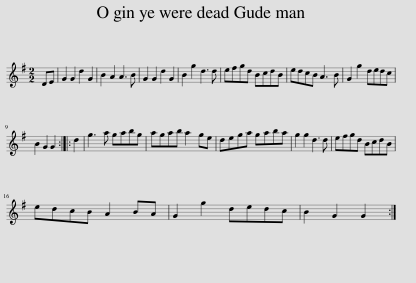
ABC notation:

X:1
L:1/8
M:2/2
I:linebreak $
K:G
V:1 treble
V:1
 DE | G2 G2 d2 G2 | B2 A2 A3 B | G2 G2 d2 G2 | B2 g2 d3 d | %5
 efgd BcdB | edcB A3 B | G2 g2 dedc |$ B2 G2 G2 :: d2 | %10
 g3 a gabg | agab a2 ge | dega gaba | g2 g2 d3 d | efgd BcdB |$ %15
 edcB A2 BA | G2 g2 dedc | B2 G2 G2 :| %18
